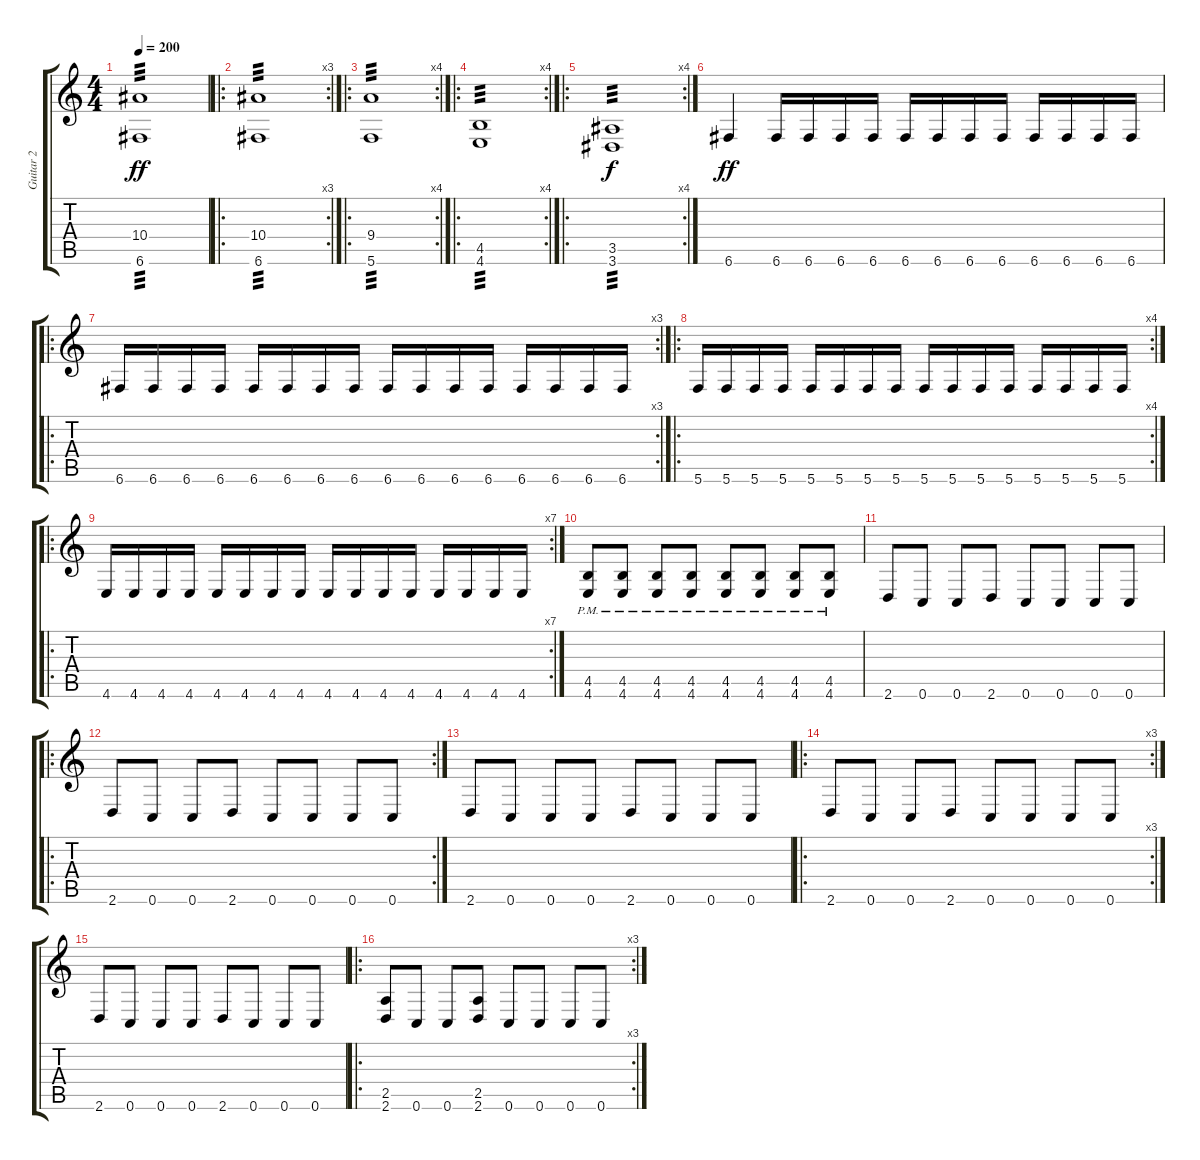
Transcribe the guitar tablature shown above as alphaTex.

\track ("Guitar 2" "Guitar 2") {instrument distortionguitar}
\staff {score tabs}
\tuning (D4 A3 F3 C3 G2 C2) {hide}
\ts (4 4)
\tempo 200
\clef g2
\ks c
(10.4 6.6).1{tp 3 dy ff volume 16 instrument distortionguitar} |
\ro
\rc 3
(10.4 6.6).1{tp 3} |
\ro
\rc 4
(9.4 5.6).1{tp 3} |
\ro
\rc 4
(4.5 4.6).1{tp 3} |
\ro
\rc 4
(3.5 3.6).1{tp 3 dy f} |
6.6.4{dy ff} 6.6.16 6.6.16 6.6.16 6.6.16 6.6.16 6.6.16 6.6.16 6.6.16 6.6.16 6.6.16 6.6.16 6.6.16 |
\ro
\rc 3
6.6.16 6.6.16 6.6.16 6.6.16 6.6.16 6.6.16 6.6.16 6.6.16 6.6.16 6.6.16 6.6.16 6.6.16 6.6.16 6.6.16 6.6.16 6.6.16 |
\ro
\rc 4
5.6.16 5.6.16 5.6.16 5.6.16 5.6.16 5.6.16 5.6.16 5.6.16 5.6.16 5.6.16 5.6.16 5.6.16 5.6.16 5.6.16 5.6.16 5.6.16 |
\ro
\rc 7
4.6.16 4.6.16 4.6.16 4.6.16 4.6.16 4.6.16 4.6.16 4.6.16 4.6.16 4.6.16 4.6.16 4.6.16 4.6.16 4.6.16 4.6.16 4.6.16 |
(4.5{pm} 4.6{pm}).8 (4.5{pm} 4.6{pm}).8 (4.5{pm} 4.6{pm}).8 (4.5{pm} 4.6{pm}).8 (4.5{pm} 4.6{pm}).8 (4.5{pm} 4.6{pm}).8 (4.5{pm} 4.6{pm}).8 (4.5{pm} 4.6{pm}).8 |
2.6.8 0.6.8 0.6.8 2.6.8 0.6.8 0.6.8 0.6.8 0.6.8 |
\ro
\rc 2
2.6.8 0.6.8 0.6.8 2.6.8 0.6.8 0.6.8 0.6.8 0.6.8 |
2.6.8 0.6.8 0.6.8 0.6.8 2.6.8 0.6.8 0.6.8 0.6.8 |
\ro
\rc 3
2.6.8 0.6.8 0.6.8 2.6.8 0.6.8 0.6.8 0.6.8 0.6.8 |
2.6.8 0.6.8 0.6.8 0.6.8 2.6.8 0.6.8 0.6.8 0.6.8 |
\ro
\rc 3
(2.5 2.6).8 0.6.8 0.6.8 (2.5 2.6).8 0.6.8 0.6.8 0.6.8 0.6.8
